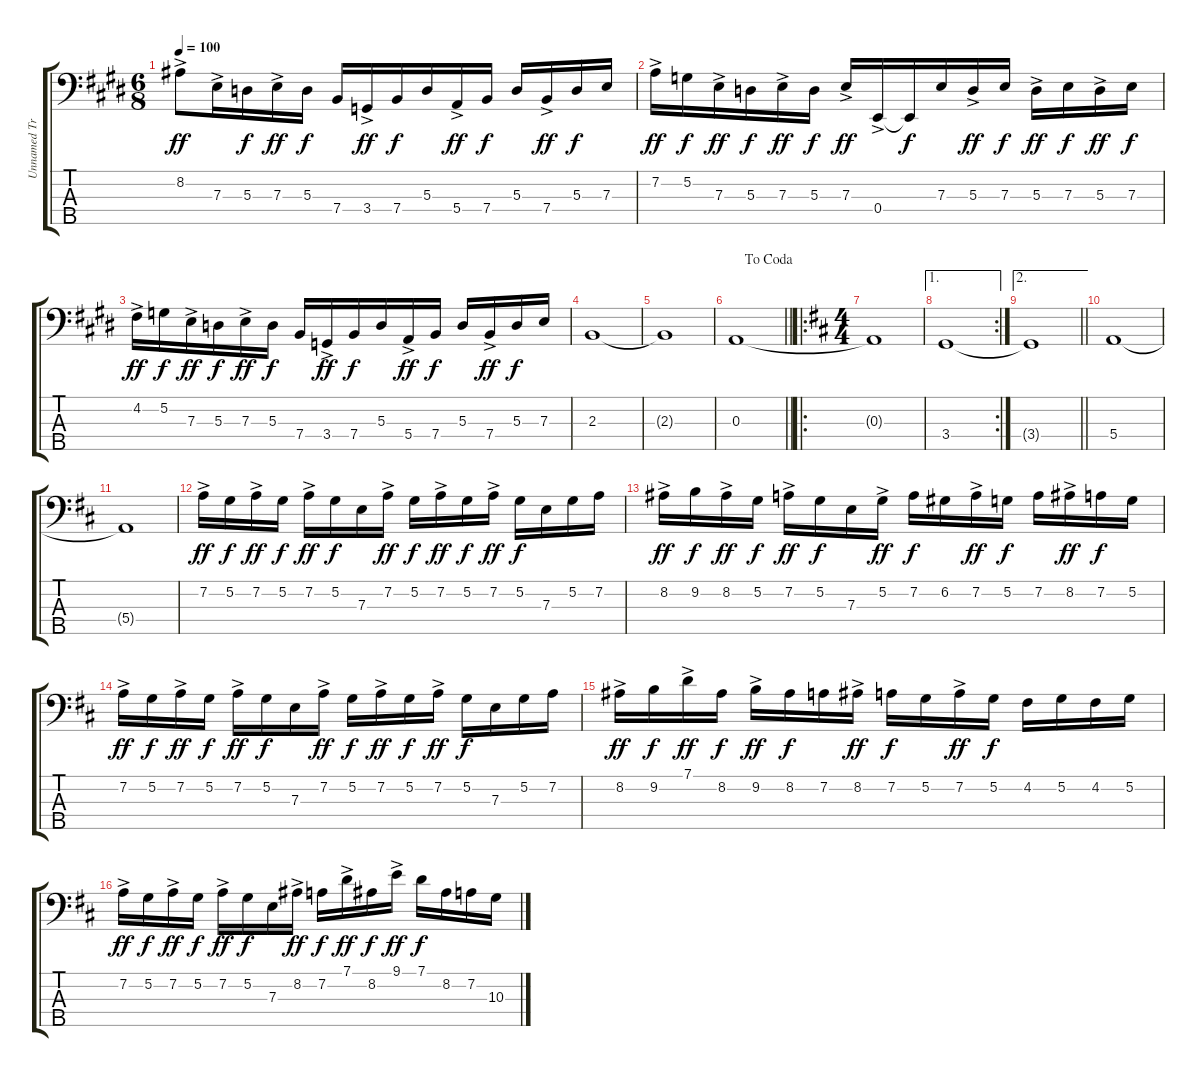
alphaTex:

\track ("Unnamed Track" "Unnamed Tr") {instrument electricbassfinger}
\staff {score tabs}
\tuning (G2 D2 A1 E1 B0) {hide}
\ts (6 8)
\tempo 100
\clef f4
\ks c#minor
8.2{ac}.8{dy ff} 7.3{ac}.16 5.3.16{dy f} 7.3{ac}.16{dy ff} 5.3.16{dy f} 7.4.16 3.4{ac}.16{dy ff} 7.4.16{dy f} 5.3.16 5.4{ac}.16{dy ff} 7.4.16{dy f} 5.3.16 7.4{ac}.16{dy ff} 5.3.16{dy f} 7.3.16 |
7.2{ac}.16{dy ff} 5.2.16{dy f} 7.3{ac}.16{dy ff} 5.3.16{dy f} 7.3{ac}.16{dy ff} 5.3.16{dy f} 7.3{ac}.16{dy ff} 0.4{ac}.16 0.4{t}.16{dy f} 7.3.16 5.3{ac}.16{dy ff} 7.3.16{dy f} 5.3{ac}.16{dy ff} 7.3.16{dy f} 5.3{ac}.16{dy ff} 7.3.16{dy f} |
\ks e
4.2{ac}.16{dy ff} 5.2.16{dy f} 7.3{ac}.16{dy ff} 5.3.16{dy f} 7.3{ac}.16{dy ff} 5.3.16{dy f} 7.4.16 3.4{ac}.16{dy ff} 7.4.16{dy f} 5.3.16 5.4{ac}.16{dy ff} 7.4.16{dy f} 5.3.16 7.4{ac}.16{dy ff} 5.3.16{dy f} 7.3.16 |
\ks c#minor
2.3.1 |
2.3{t}.1 |
\jump dacoda
\barLineRight lightlight
0.3.1 |
\ro
\ts (4 4)
\ks d
0.3{t}.1 |
\ae 1
\rc 2
3.4.1 |
\ae 2
\barLineRight lightlight
3.4{t}.1 |
5.4.1 |
5.4{t}.1 |
7.2{ac}.16{dy ff} 5.2.16{dy f} 7.2{ac}.16{dy ff} 5.2.16{dy f} 7.2{ac}.16{dy ff} 5.2.16{dy f} 7.3.16 7.2{ac}.16{dy ff} 5.2.16{dy f} 7.2{ac}.16{dy ff} 5.2.16{dy f} 7.2{ac}.16{dy ff} 5.2.16{dy f} 7.3.16 5.2.16 7.2.16 |
8.2{ac}.16{dy ff} 9.2.16{dy f} 8.2{ac}.16{dy ff} 5.2.16{dy f} 7.2{ac}.16{dy ff} 5.2.16{dy f} 7.3.16 5.2{ac}.16{dy ff} 7.2.16{dy f} 6.2.16 7.2{ac}.16{dy ff} 5.2.16{dy f} 7.2.16 8.2{ac}.16{dy ff} 7.2.16{dy f} 5.2.16 |
7.2{ac}.16{dy ff} 5.2.16{dy f} 7.2{ac}.16{dy ff} 5.2.16{dy f} 7.2{ac}.16{dy ff} 5.2.16{dy f} 7.3.16 7.2{ac}.16{dy ff} 5.2.16{dy f} 7.2{ac}.16{dy ff} 5.2.16{dy f} 7.2{ac}.16{dy ff} 5.2.16{dy f} 7.3.16 5.2.16 7.2.16 |
8.2{ac}.16{dy ff} 9.2.16{dy f} 7.1{ac}.16{dy ff} 8.2.16{dy f} 9.2{ac}.16{dy ff} 8.2.16{dy f} 7.2.16 8.2{ac}.16{dy ff} 7.2.16{dy f} 5.2.16 7.2{ac}.16{dy ff} 5.2.16{dy f} 4.2.16 5.2.16 4.2.16 5.2.16 |
7.2{ac}.16{dy ff} 5.2.16{dy f} 7.2{ac}.16{dy ff} 5.2.16{dy f} 7.2{ac}.16{dy ff} 5.2.16{dy f} 7.3.16 8.2{ac}.16{dy ff} 7.2.16{dy f} 7.1{ac}.16{dy ff} 8.2.16{dy f} 9.1{ac}.16{dy ff} 7.1.16{dy f} 8.2.16 7.2.16 10.3.16
